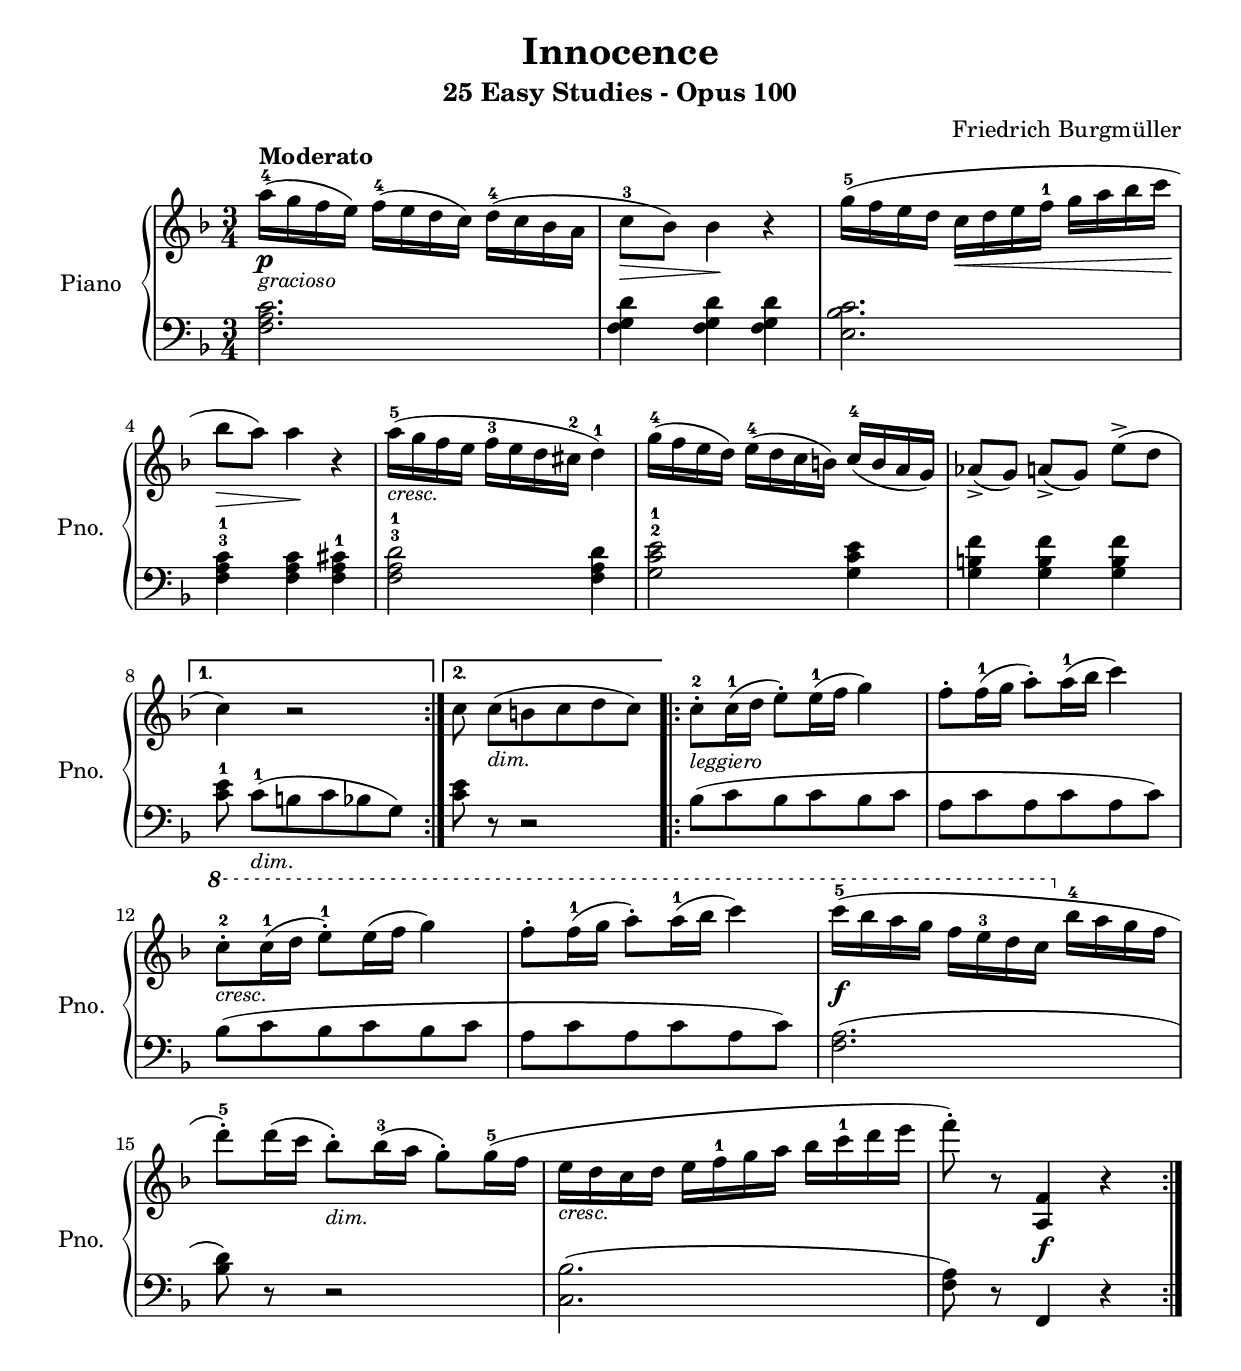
\version "2.20.0"
% automatically converted by musicxml2ly from /home/andres/Música/Clairnote/innocence.mxl
\pointAndClickOff

\header {
  encodingsoftware =  "MuseScore 3.2.3"
  encodingdate =  "2021-10-26"
  subtitle =  "25 Easy Studies - Opus 100"
  composer =  "Friedrich Burgmüller"
  title =  Innocence
}

#(set-global-staff-size 20.1587428571)
\paper {

  paper-width = 21.01\cm
  paper-height = 29.69\cm
  top-margin = 1.0\cm
  bottom-margin = 2.0\cm
  left-margin = 1.0\cm
  right-margin = 1.0\cm
  indent = 1.61615384615\cm
  short-indent = 1.29292307692\cm
}
\layout {
  \context {
    \Score
    autoBeaming = ##f
  }
}
PartPOneVoiceOne =  {
  \repeat volta 2 {
    \clef "treble" \key f \major \time 3/4 | % 1
    a''16 ( -4 [ _\p _\markup{ \small\italic {gracioso} } ^\markup{
      \bold {Moderato}
    } g''16 f''16 e''16 ) ] f''16 ( -4 [ e''16
    d''16 c''16 ) ] d''16 ( -4 [ c''16 bes'16 a'16 ] | % 2
    c''8 -3 [ _\> bes'8 ) ] bes'4 _\! r4 | % 3
    g''16 ( -5 [ f''16 e''16 d''16 ] c''16 [ _\< d''16 e''16 f''16
    -1 ] g''16 [ a''16 bes''16 c'''16 ] | % 4
    bes''8 [ _\! _\> a''8 ) ] a''4 _\! r4 | % 5
    a''16 ( -5 [ _\markup{ \small\italic {cresc.} } g''16 f''16 e''16
    ] f''16 -3 [ e''16 d''16 cis''16 -2 ] d''4 ) -1 | % 6
    g''16 ( -4 [ f''16 e''16 d''16 ) ] e''16 ( -4 [ d''16 c''16 b'16
    ) ] c''16 ( -4 [ b'16 a'16 g'16 ) ] | % 7
    as'8 ( -> [ g'8 ) ] a'8 ( -> [ g'8 ) ] e''8 ( -> [ d''8 ]
  }
  \alternative {
    {
      | % 8
      c''4 ) r2
    }
    {
      | % 9
      c''8 c''8 ( [ _\markup{ \small\italic {dim.} } b'8 c''8 d''8
      c''8 ) ]
    }
  } \repeat volta 2 {
    | \barNumberCheck #10
    c''8 -. -2 [ _\markup{ \small\italic {leggiero} } c''16 ( -1 d''16
    ] e''8 ) -. [ e''16 ( -1 f''16 ] g''4 ) | % 11
    f''8 -. [ f''16 ( -1 g''16 ] a''8 ) -. [ a''16 ( -1 bes''16 ]
    c'''4 ) | % 12
    \ottava #1 _\markup{ \small\italic {cresc.} } | % 12
    c'''8 -. -2 [ c'''16 ( -1 d'''16 ] e'''8 ) -. -1 [ e'''16 ( f'''16
    ] g'''4 ) | % 13
    f'''8 -. [ f'''16 ( -1 g'''16 ] a'''8 ) -. [ a'''16 ( -1 bes'''16
    ] c''''4 ) | % 14
    c''''16 ( -5 [ _\f bes'''16 a'''16 g'''16 ] f'''16 [ e'''16 -3
    d'''16 c'''16 ] \ottava #0 bes''16 -4 [ a''16 g''16 f''16 ] | % 15
    d'''8 ) -. -5 [ d'''16 ( c'''16 ] bes''8 ) -. [ _\markup{
      \small\italic {dim.}
    } bes''16 ( -3 a''16 ] g''8 ) -. [ g''16
    ( -5 f''16 ] | % 16
    e''16 [ _\markup{ \small\italic {cresc.} } d''16 c''16 d''16 ]
    e''16 [ f''16 -1 g''16 a''16 ] bes''16 [ c'''16 -1 d'''16 e'''16
    ] | % 17
    f'''8 ) -. r8 <a f'>4 _\f r4
  }
}

PartPOneVoiceFive =  {
  \repeat volta 2 {
    \clef "bass" \key f \major \time 3/4 <f a c'>2. <f g d'>4 <f g
    d'>4 <f g d'>4 <e bes c'>2. <f a c'>4 -3 -1 <f a c'>4 <f a
    cis'>4 -1 <f a d'>2 -3 -1 <f a d'>4 <g c' e'>2 -2 -1 <g c'
    e'>4 <g b f'>4 <g b f'>4 <g b f'>4
  }
  \alternative {
    {
      <c' e'>8 -1 c'8 ( -1 [ _\markup{ \small\italic {dim.} } b8
      c'8 bes8 g8 ) ]
    }
    {
      <c' e'>8 r8 r2
    }
  } \repeat volta 2 {
    bes8 ( [ c'8 bes8 c'8 bes8 c'8 ] a8 [ c'8 a8 c'8 a8 c'8 ) ] bes8
    ( [ c'8 bes8 c'8 bes8 c'8 ] a8 [ c'8 a8 c'8 a8 c'8 ) ] <f a>2. (
    <bes d'>8 ) r8 r2 <c bes>2. ( <f a>8 ) r8 f,4 r4
  }
}


% The score definition
\score {
  <<

    \new PianoStaff
    <<
      \set PianoStaff.instrumentName = "Piano"
      \set PianoStaff.shortInstrumentName = "Pno."

      \context Staff = "1" <<
        \mergeDifferentlyDottedOn\mergeDifferentlyHeadedOn
        \context Voice = "PartPOneVoiceOne" {  \PartPOneVoiceOne }
      >> \context Staff = "2" <<
        \mergeDifferentlyDottedOn\mergeDifferentlyHeadedOn
        \context Voice = "PartPOneVoiceFive" {  \PartPOneVoiceFive }
      >>
    >>

  >>
  \layout {}
  % To create MIDI output, uncomment the following line:
  %  \midi {\tempo 4 = 120 }
}

